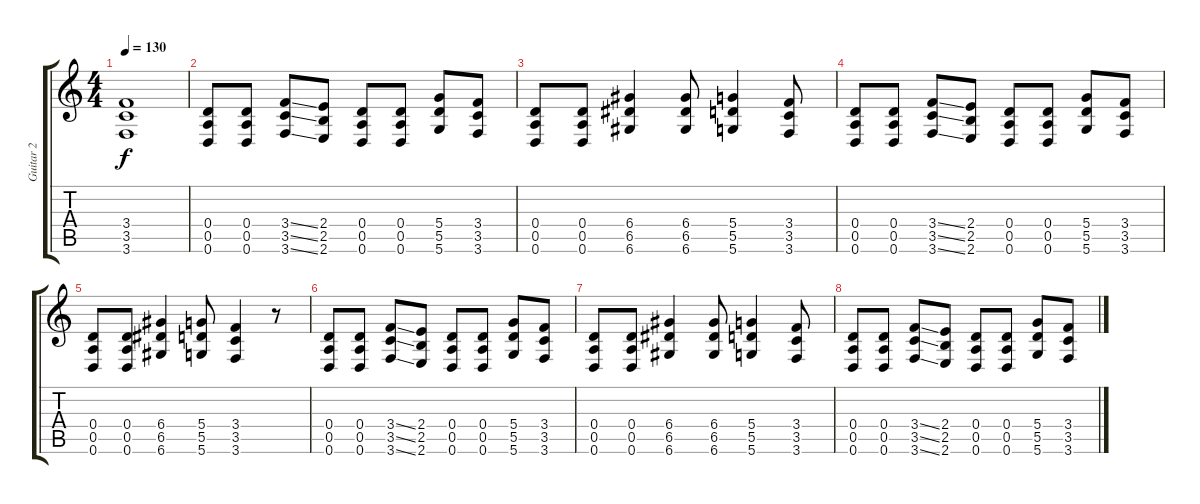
\track ("Guitar 2" "Guitar 2") {instrument distortionguitar}
\staff {score tabs}
\tuning (E4 B3 G3 D3 A2 D2) {hide}
\ts (4 4)
\tempo 130
\clef g2
\ks c
(3.4{t} 3.5{t} 3.6{t}).1{dy f} |
(0.4 0.5 0.6).8 (0.4 0.5 0.6).8 (3.4{ss} 3.5{ss} 3.6{ss}).8 (2.4 2.5 2.6).8 (0.4 0.5 0.6).8 (0.4 0.5 0.6).8 (5.4 5.5 5.6).8 (3.4 3.5 3.6).8 |
(0.4 0.5 0.6).8 (0.4 0.5 0.6).8 (6.4 6.5 6.6).4 (6.4 6.5 6.6).8 (5.4 5.5 5.6).4 (3.4 3.5 3.6).8 |
(0.4 0.5 0.6).8 (0.4 0.5 0.6).8 (3.4{ss} 3.5{ss} 3.6{ss}).8 (2.4 2.5 2.6).8 (0.4 0.5 0.6).8 (0.4 0.5 0.6).8 (5.4 5.5 5.6).8 (3.4 3.5 3.6).8 |
(0.4 0.5 0.6).8 (0.4 0.5 0.6).8 (6.4 6.5 6.6).4 (5.4 5.5 5.6).8 (3.4 3.5 3.6).4 r.8 |
(0.4 0.5 0.6).8 (0.4 0.5 0.6).8 (3.4{ss} 3.5{ss} 3.6{ss}).8 (2.4 2.5 2.6).8 (0.4 0.5 0.6).8 (0.4 0.5 0.6).8 (5.4 5.5 5.6).8 (3.4 3.5 3.6).8 |
(0.4 0.5 0.6).8 (0.4 0.5 0.6).8 (6.4 6.5 6.6).4 (6.4 6.5 6.6).8 (5.4 5.5 5.6).4 (3.4 3.5 3.6).8 |
(0.4 0.5 0.6).8 (0.4 0.5 0.6).8 (3.4{ss} 3.5{ss} 3.6{ss}).8 (2.4 2.5 2.6).8 (0.4 0.5 0.6).8 (0.4 0.5 0.6).8 (5.4 5.5 5.6).8 (3.4 3.5 3.6).8
